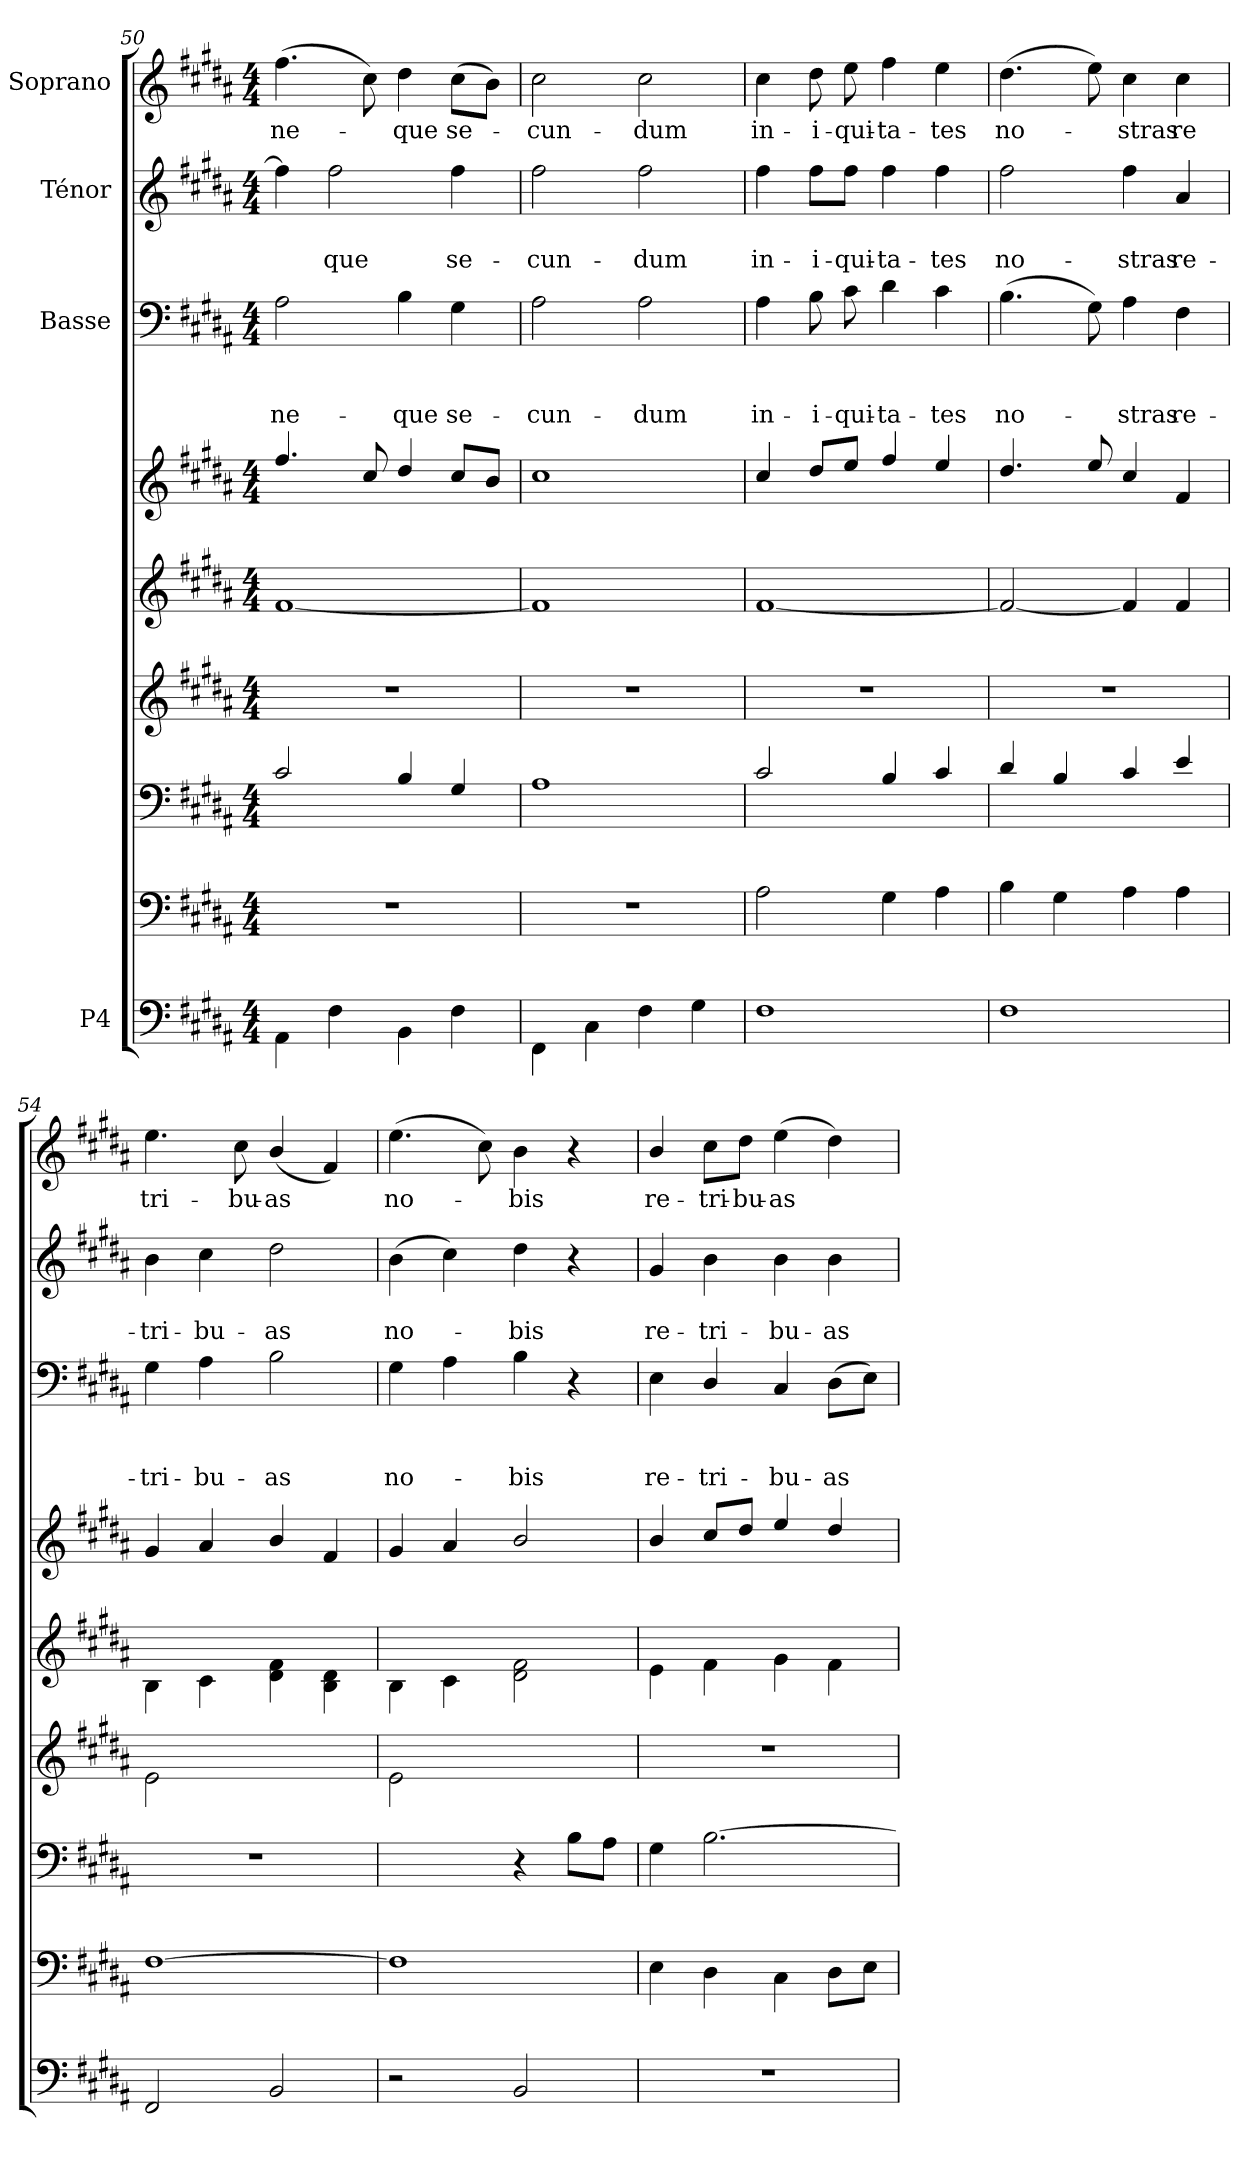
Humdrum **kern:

**kern	**kern	**kern	**kern	**kern	**kern	**kern	**text	**text	**text	**kern	**text	**text	**kern	**text
*part4	*part4	*part4	*part4	*part4	*part4	*part3	*part3	*part3	*part3	*part2	*part2	*part2	*part1	*part1
*staff9	*staff8	*staff7	*staff6	*staff5	*staff4	*staff3	*staff3	*staff3	*staff3	*staff2	*staff2	*staff2	*staff1	*staff1
*I"P4	*	*	*	*	*	*I"Basse	*	*	*	*I"Ténor	*	*	*I"Soprano	*
*clefF4	*clefF4	*clefF4	*clefG2	*clefG2	*clefG2	*clefF4	*	*	*	*clefG2	*	*	*clefG2	*
*	*	*	*	*	*	*	*	*	*	*ITrd7c12	*	*	*	*
*k[f#c#g#d#a#]	*k[f#c#g#d#a#]	*k[f#c#g#d#a#]	*k[f#c#g#d#a#]	*k[f#c#g#d#a#]	*k[f#c#g#d#a#]	*k[f#c#g#d#a#]	*	*	*	*k[f#c#g#d#a#]	*	*	*k[f#c#g#d#a#]	*
*B:	*B:	*B:	*B:	*B:	*B:	*B:	*	*	*	*B:	*	*	*B:	*
*M4/4	*M4/4	*M4/4	*M4/4	*M4/4	*M4/4	*M4/4	*	*	*	*M4/4	*	*	*M4/4	*
=50	=50	=50	=50	=50	=50	=50	=50	=50	=50	=50	=50	=50	=50	=50
!	!	!	!	!	!	!	!	!	!LO:LY:b	!	!	!	!	!LO:LY:b
4AA#\	1r	2c#/	1r	[<1f#	4.ff#/	2A#\	.	.	ne-	4f#\]	.	.	(>4.ff#\	ne-
!	!	!	!	!	!	!	!	!	!	!	!	!LO:LY:b	!	!
4F#\	.	.	.	.	.	.	.	.	.	2f#\	.	-que	.	.
.	.	.	.	.	8cc#/	.	.	.	.	.	.	.	8cc#\)	.
!	!	!	!	!	!	!	!	!	!LO:LY:b	!	!	!	!	!LO:LY:b
4BB\	.	4B/	.	.	4dd#/	4B\	.	.	-que	.	.	.	4dd#\	-que
!	!	!	!	!	!	!	!	!	!LO:LY:b	!	!	!LO:LY:b	!	!LO:LY:b
4F#\	.	4G#/	.	.	8cc#/L	4G#\	.	.	se-	4f#\	.	se-	(>8cc#\L	se-
.	.	.	.	.	8b/J	.	.	.	.	.	.	.	8b\J)	.
=51	=51	=51	=51	=51	=51	=51	=51	=51	=51	=51	=51	=51	=51	=51
!	!	!	!	!	!	!	!	!	!LO:LY:b	!	!	!LO:LY:b	!	!LO:LY:b
4FF#\	1r	1A#	1r	1f#]	1cc#	2A#\	.	.	-cun-	2f#\	.	-cun-	2cc#\	-cun-
4C#\	.	.	.	.	.	.	.	.	.	.	.	.	.	.
!	!	!	!	!	!	!	!	!	!LO:LY:b	!	!	!LO:LY:b	!	!LO:LY:b
4F#\	.	.	.	.	.	2A#\	.	.	-dum	2f#\	.	-dum	2cc#\	-dum
4G#\	.	.	.	.	.	.	.	.	.	.	.	.	.	.
!!LO:PB:g=z
=52	=52	=52	=52	=52	=52	=52	=52	=52	=52	=52	=52	=52	=52	=52
!	!	!	!	!	!	!	!	!	!LO:LY:b	!	!	!LO:LY:b	!	!LO:LY:b
1F#	2A#\	2c#/	1r	[<1f#	4cc#/	4A#\	.	.	in-	4f#\	.	in-	4cc#\	in-
!	!	!	!	!	!	!	!	!	!LO:LY:b	!	!	!LO:LY:b	!	!LO:LY:b
.	.	.	.	.	8dd#/L	8B\	.	.	-i-	8f#\L	.	-i-	8dd#\	-i-
!	!	!	!	!	!	!	!	!	!LO:LY:b	!	!	!LO:LY:b	!	!LO:LY:b
.	.	.	.	.	8ee/J	8c#\	.	.	-qui-	8f#\J	.	-qui-	8ee\	-qui-
!	!	!	!	!	!	!	!	!	!LO:LY:b	!	!	!LO:LY:b	!	!LO:LY:b
.	4G#\	4B/	.	.	4ff#/	4d#\	.	.	-ta-	4f#\	.	-ta-	4ff#\	-ta-
!	!	!	!	!	!	!	!	!	!LO:LY:b	!	!	!LO:LY:b	!	!LO:LY:b
.	4A#\	4c#/	.	.	4ee/	4c#\	.	.	-tes	4f#\	.	-tes	4ee\	-tes
=53	=53	=53	=53	=53	=53	=53	=53	=53	=53	=53	=53	=53	=53	=53
!	!	!	!	!	!	!	!	!	!LO:LY:b	!	!	!LO:LY:b	!	!LO:LY:b
1F#	4B\	4d#/	1r	2f#/_	4.dd#/	(>4.B\	.	.	no-	2f#\	.	no-	(>4.dd#\	no-
.	4G#\	4B/	.	.	.	.	.	.	.	.	.	.	.	.
.	.	.	.	.	8ee/	8G#\)	.	.	.	.	.	.	8ee\)	.
!	!	!	!	!	!	!	!	!	!LO:LY:b	!	!	!LO:LY:b	!	!LO:LY:b
.	4A#\	4c#/	.	4f#/]	4cc#/	4A#\	.	.	-stras	4f#\	.	-stras	4cc#\	-stras
!	!	!	!	!	!	!	!	!	!LO:LY:b	!	!	!LO:LY:b	!	!LO:LY:b
.	4A#\	4e/	.	4f#/	4f#/	4F#\	.	.	re-	4A#/	.	re-	4cc#\	re
=54	=54	=54	=54	=54	=54	=54	=54	=54	=54	=54	=54	=54	=54	=54
!	!	!	!	!	!	!	!	!	!LO:LY:b	!	!	!LO:LY:b	!	!LO:LY:b
2FF#/	[>1F#	1r	2e\	4B\	4g#/	4G#\	.	.	-tri-	4B\	.	-tri-	4.ee\	tri-
!	!	!	!	!	!	!	!	!	!LO:LY:b	!	!	!LO:LY:b	!	!
.	.	.	.	4c#\	4a#/	4A#\	.	.	-bu-	4c#\	.	-bu-	.	.
!	!	!	!	!	!	!	!	!	!	!	!	!	!	!LO:LY:b
.	.	.	.	.	.	.	.	.	.	.	.	.	8cc#\	-bu-
!	!	!	!	!	!	!	!	!	!LO:LY:b	!	!	!LO:LY:b	!	!LO:LY:b
2BB/	.	.	2ryy	4d#\ 4f#\	4b/	2B\	.	.	-as	2d#\	.	-as	(<4b/	-as
.	.	.	.	4B\ 4d#\	4f#/	.	.	.	.	.	.	.	4f#/)	.
=55	=55	=55	=55	=55	=55	=55	=55	=55	=55	=55	=55	=55	=55	=55
!	!	!	!	!	!	!	!	!	!LO:LY:b	!	!	!LO:LY:b	!	!LO:LY:b
2r	1F#]	2ryy	2e\	4B\	4g#/	4G#\	.	.	no-	(>4B\	.	no-	(>4.ee\	no-
.	.	.	.	4c#\	4a#/	4A#\	.	.	.	4c#\)	.	.	.	.
.	.	.	.	.	.	.	.	.	.	.	.	.	8cc#\)	.
!	!	!	!	!	!	!	!	!	!LO:LY:b	!	!	!LO:LY:b	!	!LO:LY:b
2BB/	.	4r	2ryy	2d#\ 2f#\	2b/	4B\	.	.	-bis	4d#\	.	-bis	4b\	-bis
.	.	8B\L	.	.	.	4r	.	.	.	4r	.	.	4r	.
.	.	8A#\J	.	.	.	.	.	.	.	.	.	.	.	.
=56	=56	=56	=56	=56	=56	=56	=56	=56	=56	=56	=56	=56	=56	=56
!	!	!	!	!	!	!	!	!	!LO:LY:b	!	!	!LO:LY:b	!	!LO:LY:b
1r	4E\	4G#\	1r	4e\	4b/	4E\	.	.	re-	4G#/	.	re-	4b/	re-
!	!	!	!	!	!	!	!	!	!LO:LY:b	!	!	!LO:LY:b	!	!LO:LY:b
.	4D#\	[>2.B\	.	4f#\	8cc#/L	4D#/	.	.	-tri-	4B\	.	-tri-	8cc#\L	-tri-
!	!	!	!	!	!	!	!	!	!	!	!	!	!	!LO:LY:b
.	.	.	.	.	8dd#/J	.	.	.	.	.	.	.	8dd#\J	-bu-
!	!	!	!	!	!	!	!	!	!LO:LY:b	!	!	!LO:LY:b	!	!LO:LY:b
.	4C#\	.	.	4g#\	4ee/	4C#/	.	.	-bu-	4B\	.	-bu-	(>4ee\	-as
!	!	!	!	!	!	!	!	!	!LO:LY:b	!	!	!LO:LY:b	!	!
.	8D#\L	.	.	4f#\	4dd#/	(>8D#\L	.	.	-as	4B\	.	-as	4dd#\)	.
.	8E\J	.	.	.	.	8E\J)	.	.	.	.	.	.	.	.
=	=	=	=	=	=	=	=	=	=	=	=	=	=	=
*-	*-	*-	*-	*-	*-	*-	*-	*-	*-	*-	*-	*-	*-	*-
